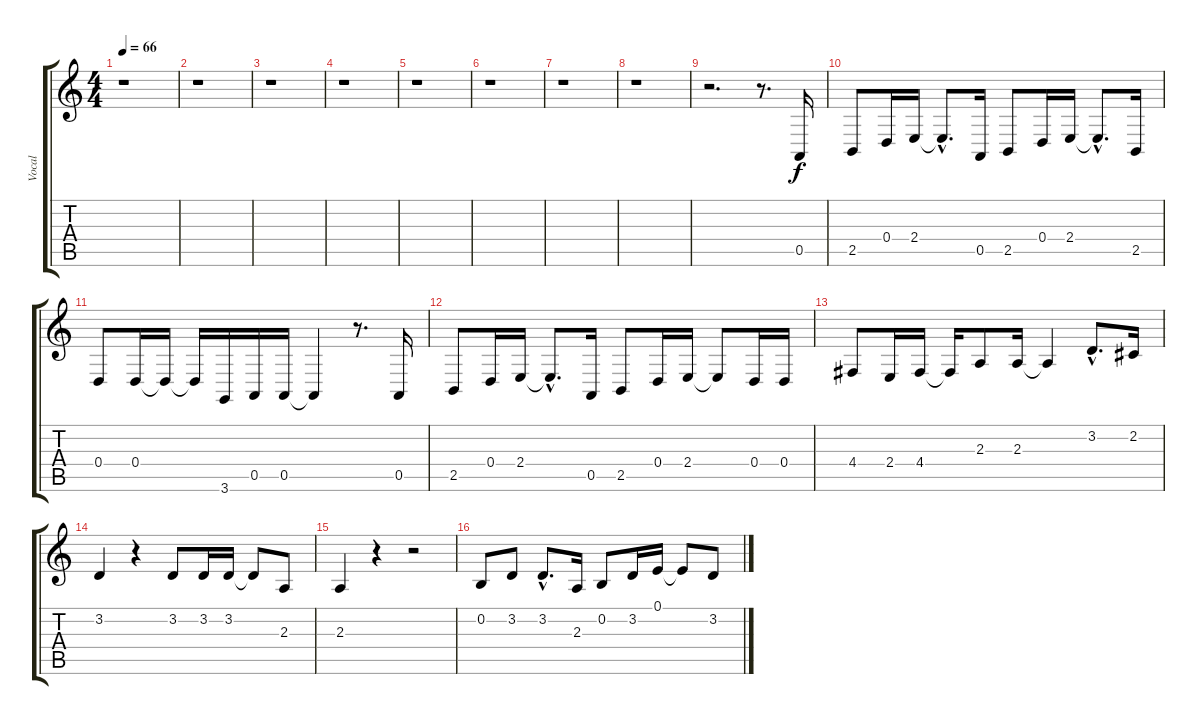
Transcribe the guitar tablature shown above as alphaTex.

\track ("Vocal" "Vocal") {instrument oboe}
\staff {score tabs}
\tuning (E4 B3 G3 D3 A2 E2) {hide}
\ts (4 4)
\tempo 66
\clef g2
\ks c
r.1{dy f instrument oboe} |
r.1 |
r.1 |
r.1 |
r.1 |
r.1 |
r.1 |
r.1 |
r.2{d} r.8{d} 0.5.16 |
2.5.8 0.4.16 2.4.16 2.4{hac t}.8{d} 0.5.16 2.5.8 0.4.16 2.4.16 2.4{hac t}.8{d} 2.5.16 |
0.4.8 0.4.16 0.4{t}.16 0.4{t}.16 3.6.16 0.5.16 0.5.16 0.5{t}.4 r.8{d} 0.5.16 |
2.5.8 0.4.16 2.4.16 2.4{hac t}.8{d} 0.5.16 2.5.8 0.4.16 2.4.16 2.4{t}.8 0.4.16 0.4.16 |
4.4.8 2.4.16 4.4.16 4.4{t}.16 2.3.8 2.3.16 2.3{t}.4 3.2{hac}.8{d} 2.2.16 |
3.2.4 r.4 3.2.8 3.2.16 3.2.16 3.2{t}.8 2.3.8 |
2.3.4 r.4 r.2 |
0.2.8 3.2.8 3.2{hac}.8{d} 2.3.16 0.2.8 3.2.16 0.1.16 0.1{t}.8 3.2.8
